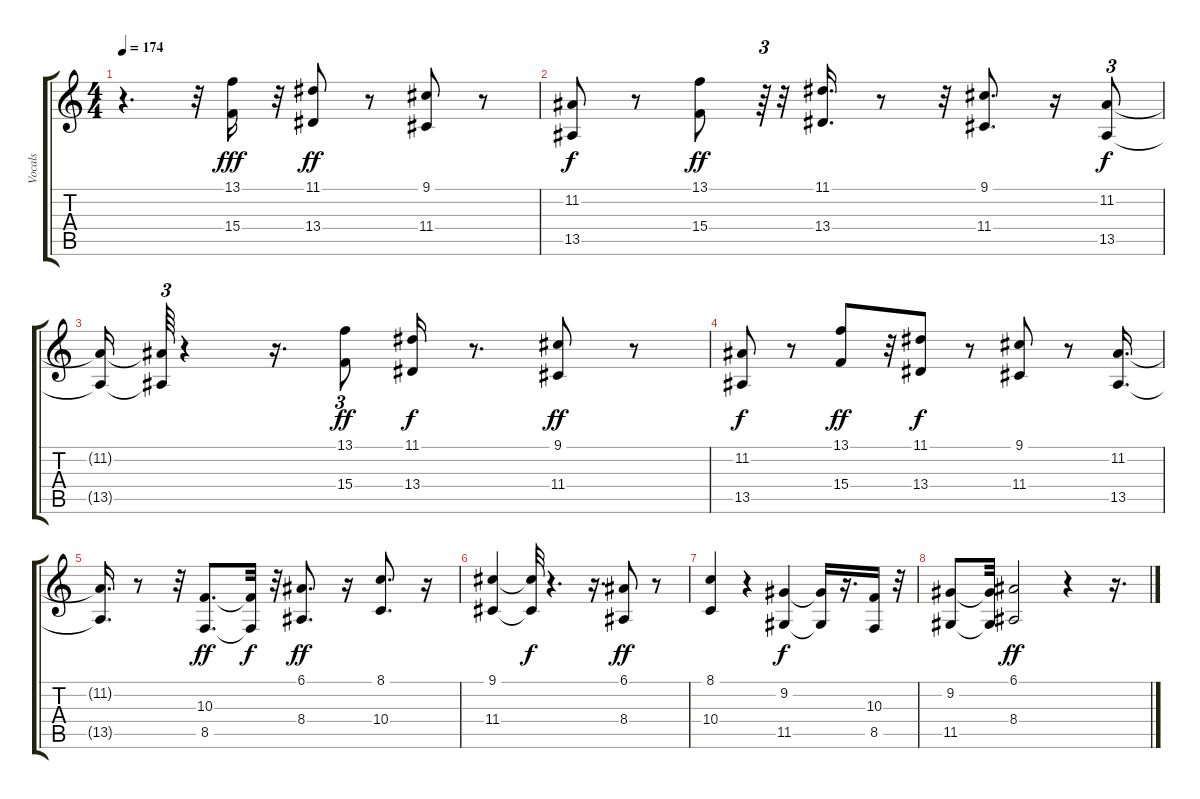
\track ("Vocals" "Vocals") {instrument brasssection}
\staff {score tabs}
\tuning (E4 B3 G3 D3 A2 E2) {hide}
\ts (4 4)
\tempo 174
\clef g2
\ks c
r.4{d dy f} r.32 (13.1 15.4).16{dy fff} r.32 (11.1 13.4).8{dy ff} r.8 (9.1 11.4).8 r.8 |
(11.2 13.5).8{dy f} r.8 (13.1 15.4).8{dy ff} r.64{tu (3 2)} r.32 (11.1 13.4).16{d} r.8 r.32 (9.1 11.4).8{d} r.16 (11.2 13.5).8{tu (3 2) dy f} |
(11.2{t} 13.5{t}).16 (11.2{t} 13.5{t}).64{tu (3 2)} r.4 r.16{d} (13.1 15.4).8{tu (3 2) dy ff} (11.1 13.4).16{dy f} r.8{d} (9.1 11.4).8{dy ff} r.8 |
(11.2 13.5).8{dy f} r.8 (13.1 15.4).8{dy ff} r.32 (11.1 13.4).8{dy f} r.8 (9.1 11.4).8 r.8 (11.2 13.5).16{d} |
(11.2{t} 13.5{t}).16{d} r.8 r.32 (10.3 8.5).8{d dy ff} (10.3{t} 8.5{t}).32{dy f} r.32 (6.1 8.4).8{d dy ff} r.16 (8.1 10.4).8{d} r.16 |
(9.1 11.4).4 (9.1{t} 11.4{t}).32{dy f} r.4{d} r.16{d} (6.1 8.4).8{dy ff} r.8 |
(8.1 10.4).4 r.4 (9.2 11.5).4{dy f} (9.2{t} 11.5{t}).16 r.16{d} (10.3 8.5).16 r.32 |
(9.2 11.5).8 (9.2{t} 11.5{t}).32 (6.1 8.4).2{dy ff} r.4 r.16{d}
